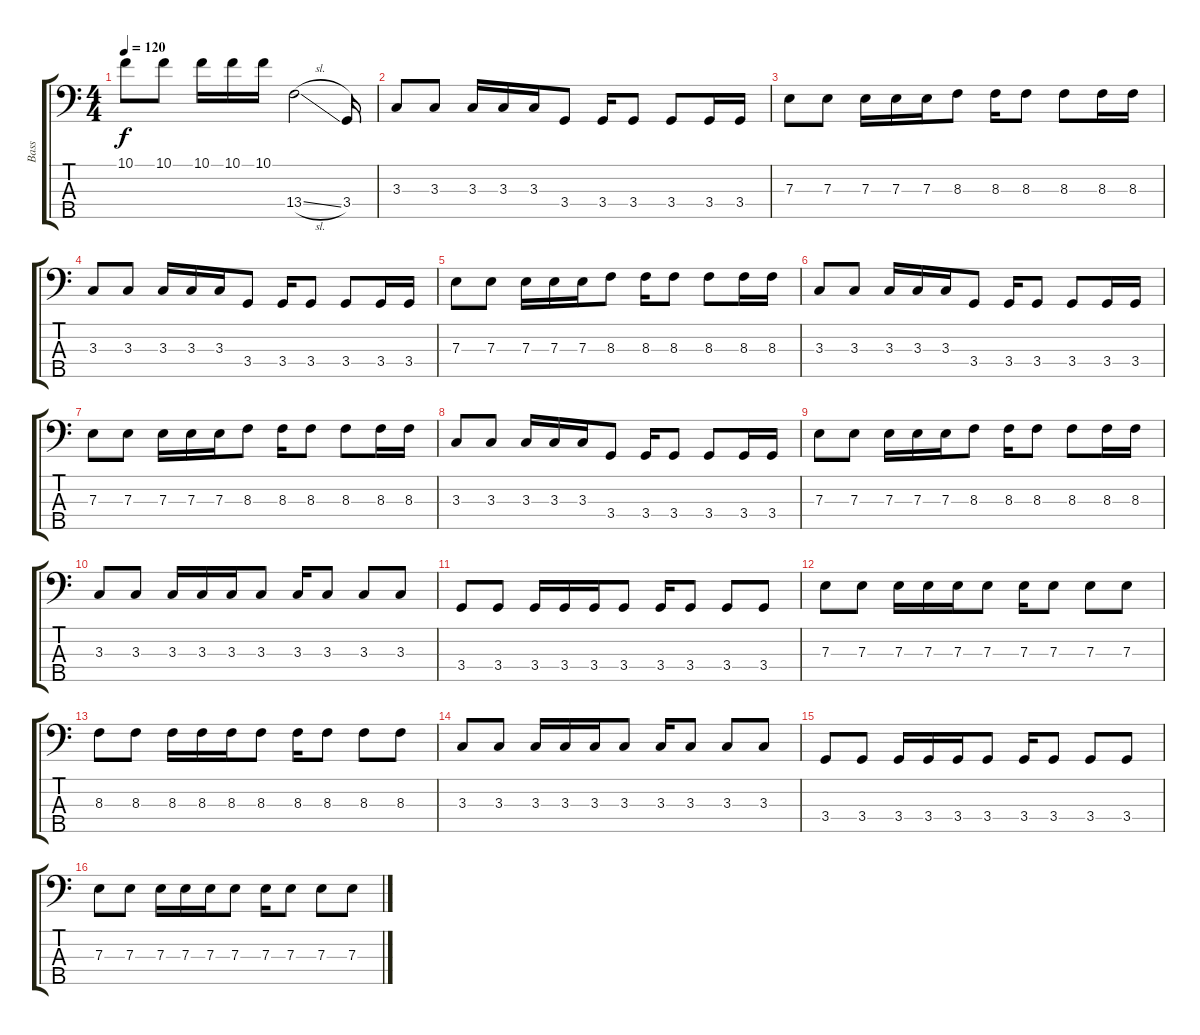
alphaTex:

\track ("Bass" "Bass") {instrument electricbassfinger}
\staff {score tabs}
\tuning (G2 D2 A1 E1 B0) {hide}
\ts (4 4)
\tempo 120
\clef f4
\ks c
10.1.8{dy f} 10.1.8 10.1.16 10.1.16 10.1.16 13.4{sl}.2 3.4.16 |
3.3.8 3.3.8 3.3.16 3.3.16 3.3.16 3.4.8 3.4.16 3.4.8 3.4.8 3.4.16 3.4.16 |
7.3.8 7.3.8 7.3.16 7.3.16 7.3.16 8.3.8 8.3.16 8.3.8 8.3.8 8.3.16 8.3.16 |
3.3.8 3.3.8 3.3.16 3.3.16 3.3.16 3.4.8 3.4.16 3.4.8 3.4.8 3.4.16 3.4.16 |
7.3.8 7.3.8 7.3.16 7.3.16 7.3.16 8.3.8 8.3.16 8.3.8 8.3.8 8.3.16 8.3.16 |
3.3.8 3.3.8 3.3.16 3.3.16 3.3.16 3.4.8 3.4.16 3.4.8 3.4.8 3.4.16 3.4.16 |
7.3.8 7.3.8 7.3.16 7.3.16 7.3.16 8.3.8 8.3.16 8.3.8 8.3.8 8.3.16 8.3.16 |
3.3.8 3.3.8 3.3.16 3.3.16 3.3.16 3.4.8 3.4.16 3.4.8 3.4.8 3.4.16 3.4.16 |
7.3.8 7.3.8 7.3.16 7.3.16 7.3.16 8.3.8 8.3.16 8.3.8 8.3.8 8.3.16 8.3.16 |
3.3.8 3.3.8 3.3.16 3.3.16 3.3.16 3.3.8 3.3.16 3.3.8 3.3.8 3.3.8 |
3.4.8 3.4.8 3.4.16 3.4.16 3.4.16 3.4.8 3.4.16 3.4.8 3.4.8 3.4.8 |
7.3.8 7.3.8 7.3.16 7.3.16 7.3.16 7.3.8 7.3.16 7.3.8 7.3.8 7.3.8 |
8.3.8 8.3.8 8.3.16 8.3.16 8.3.16 8.3.8 8.3.16 8.3.8 8.3.8 8.3.8 |
3.3.8 3.3.8 3.3.16 3.3.16 3.3.16 3.3.8 3.3.16 3.3.8 3.3.8 3.3.8 |
3.4.8 3.4.8 3.4.16 3.4.16 3.4.16 3.4.8 3.4.16 3.4.8 3.4.8 3.4.8 |
7.3.8 7.3.8 7.3.16 7.3.16 7.3.16 7.3.8 7.3.16 7.3.8 7.3.8 7.3.8
